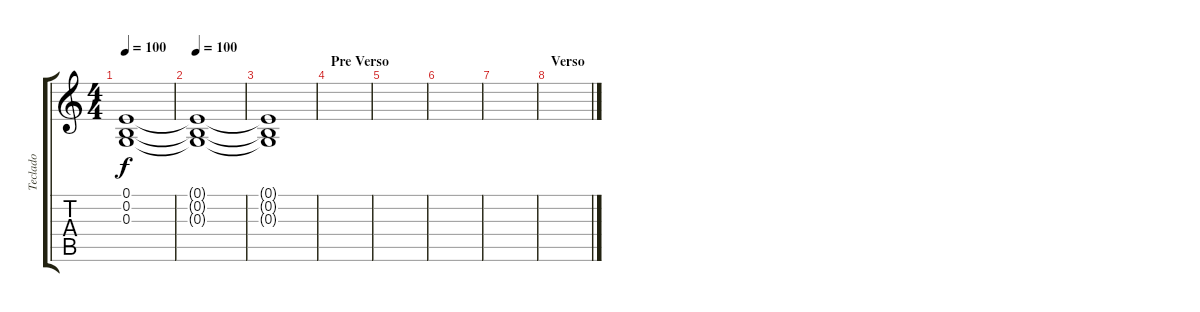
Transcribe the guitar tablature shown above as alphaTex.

\track ("Teclado" "Teclado") {instrument stringensemble2}
\staff {score tabs}
\tuning (E4 B3 G3 D3 A2 E2) {hide}
\ts (4 4)
\tempo 100
\clef g2
\ks c
(0.1{t} 0.2{t} 0.3{t}).1{dy f} |
\tempo 100
(0.1{t} 0.2{t} 0.3{t}).1 |
(0.1{t} 0.2{t} 0.3{t}).1 |
\section ("" "Pre Verso")
|
|
|
|
\section ("" "Verso ")
